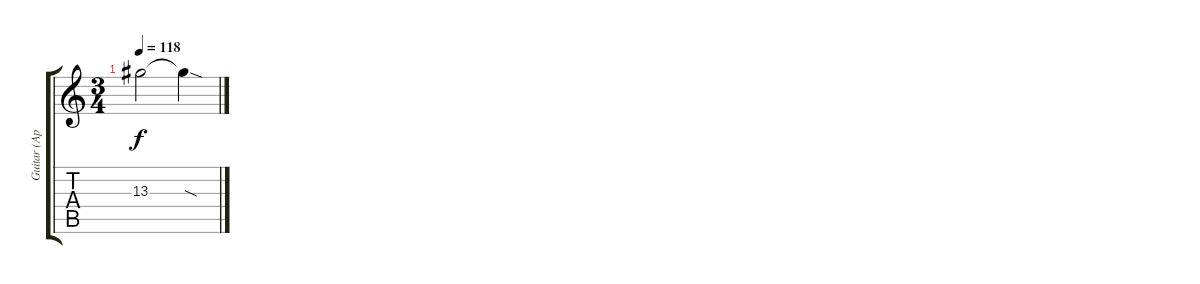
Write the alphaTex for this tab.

\track ("Guitar (Apoy)" "Guitar (Ap") {instrument acousticguitarnylon}
\staff {score tabs}
\tuning (E4 B3 G3 D3 A2 E2) {hide}
\ts (3 4)
\tempo 118
\clef g2
\ks c
13.3{t}.2{dy f} 13.3{sod t}.4
